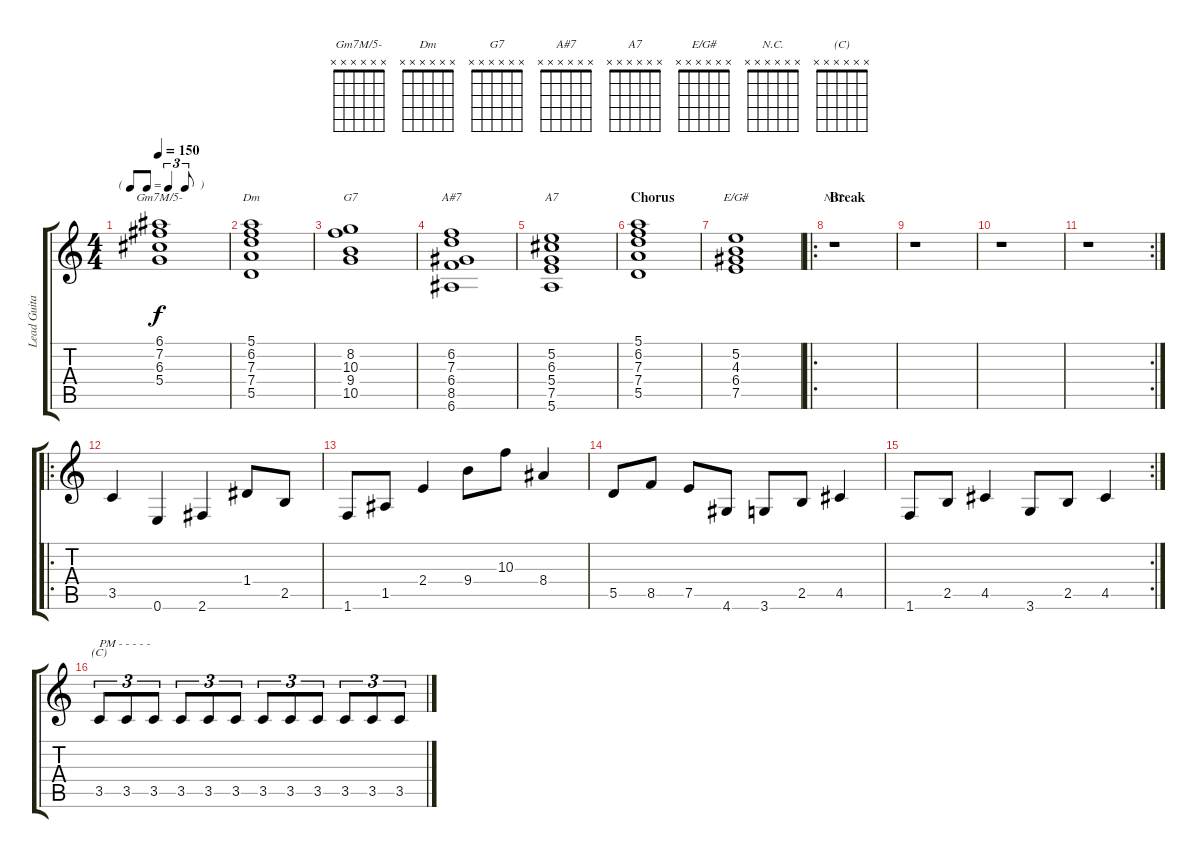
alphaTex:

\track ("Lead Guitar" "Lead Guita") {instrument distortionguitar}
\staff {score tabs}
\tuning (E4 B3 G3 D3 A2 E2) {hide}
\chord ("Gm7M/5-" x x x x x x) {firstfret 0}
\chord ("Dm" x x x x x x) {firstfret 0}
\chord ("G7" x x x x x x) {firstfret 0}
\chord ("A#7" x x x x x x) {firstfret 0}
\chord ("A7" x x x x x x) {firstfret 0}
\chord ("E/G#" x x x x x x) {firstfret 0}
\chord ("N.C." x x x x x x) {firstfret 0}
\chord ("(C)" x x x x x x) {firstfret 0}
\ts (4 4)
\tf triplet8th
\tempo 150
\clef g2
\ks c
(6.1 7.2 6.3 5.4).1{ch "Gm7M/5-" dy f} |
(5.1 6.2 7.3 7.4 5.5).1{ch "Dm"} |
(8.2 10.3 9.4 10.5).1{ch "G7"} |
(6.2 7.3 6.4 8.5 6.6).1{ch "A#7"} |
(5.2 6.3 5.4 7.5 5.6).1{ch "A7"} |
\section ("" "Chorus")
(5.1 6.2 7.3 7.4 5.5).1{instrument electricguitarjazz} |
(5.2 4.3 6.4 7.5).1{ch "E/G#"} |
\ro
\section ("" "Break")
r.1{ch "N.C." instrument distortionguitar} |
r.1 |
r.1 |
\rc 2
r.1 |
\ro
3.5.4 0.6.4 2.6.4 1.4.8 2.5.8 |
1.6.8 1.5.8 2.4.4 9.4.8 10.3.8 8.4.4 |
5.5.8 8.5.8 7.5.8 4.6.8 3.6.8 2.5.8 4.5.4 |
\rc 2
1.6.8 2.5.8 4.5.4 3.6.8 2.5.8 4.5.4 |
3.5.8{tu (3 2) ch "(C)" txt "PM - - - - -"} 3.5.8{tu (3 2)} 3.5.8{tu (3 2)} 3.5.8{tu (3 2)} 3.5.8{tu (3 2)} 3.5.8{tu (3 2)} 3.5.8{tu (3 2)} 3.5.8{tu (3 2)} 3.5.8{tu (3 2)} 3.5.8{tu (3 2)} 3.5.8{tu (3 2)} 3.5.8{tu (3 2)}
